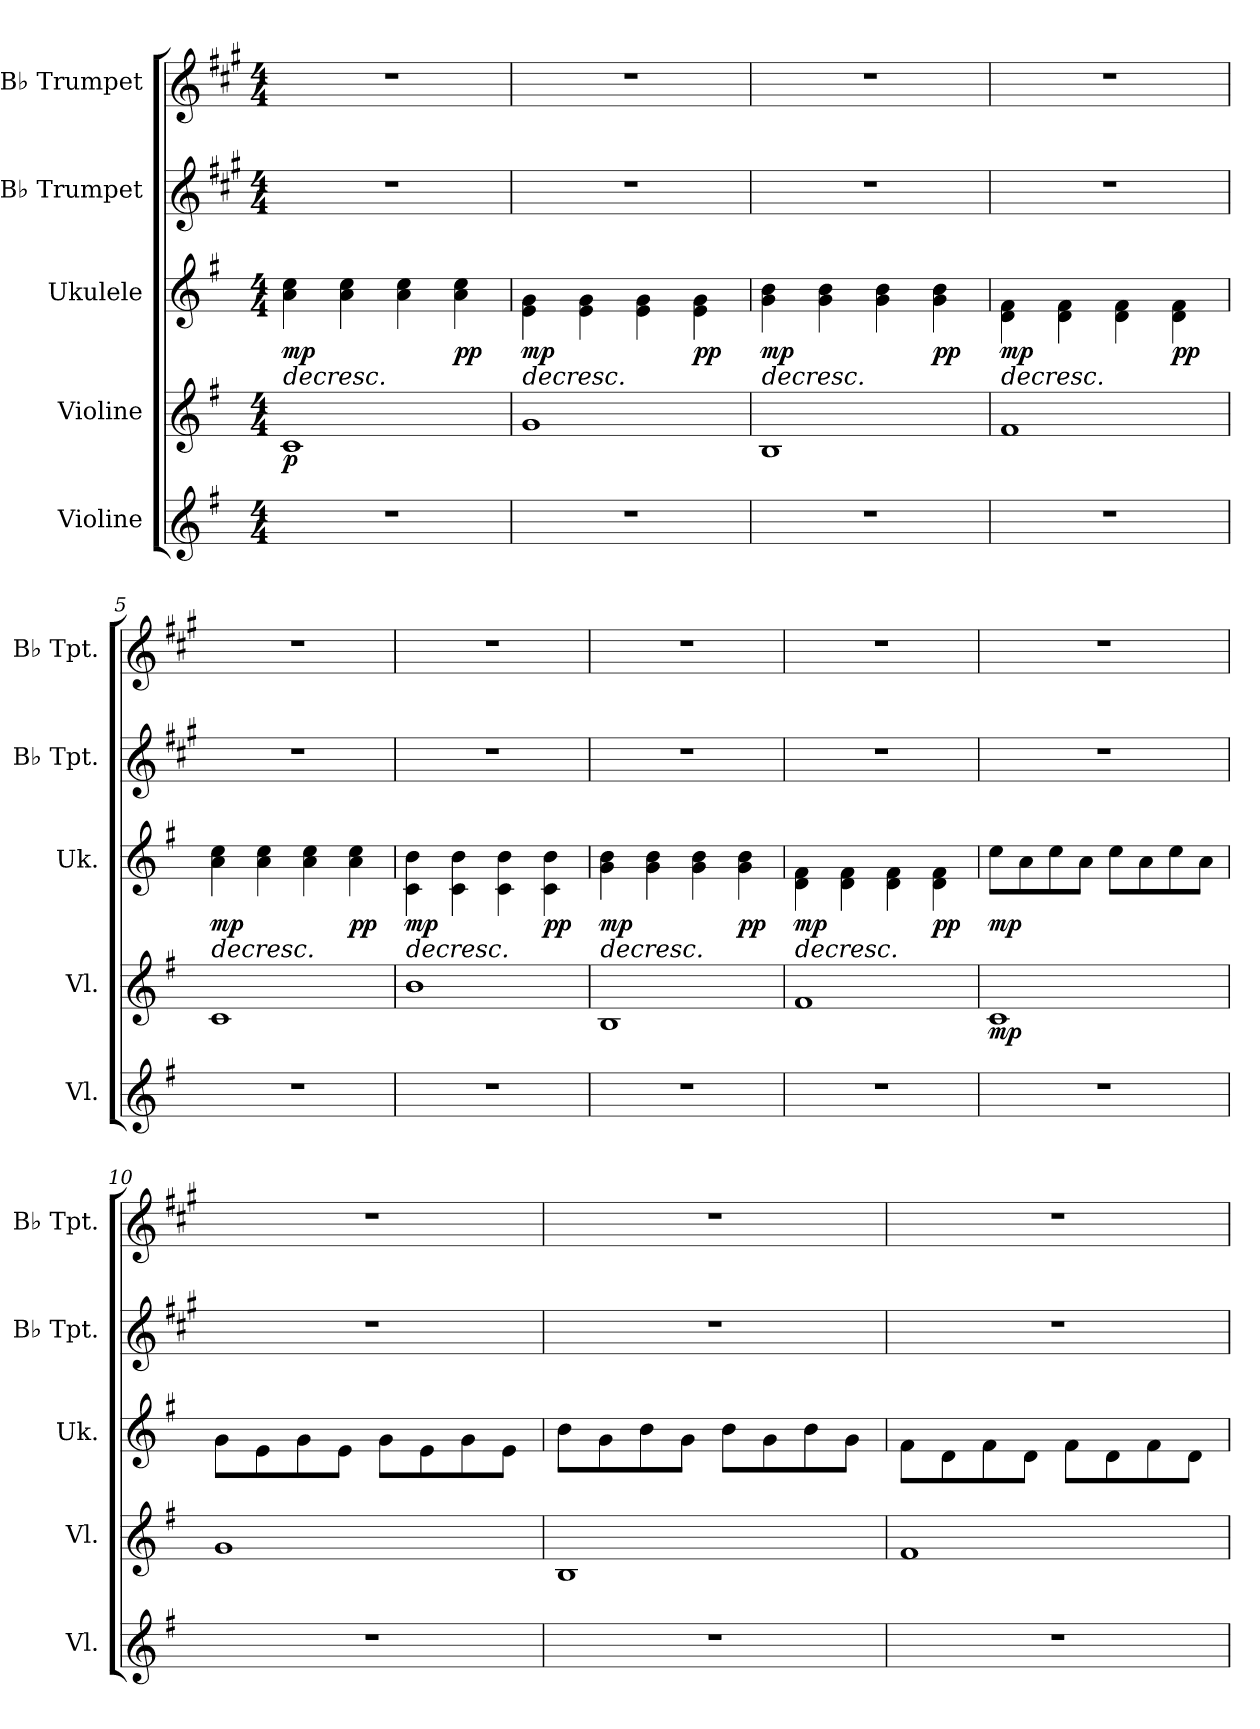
**kern	**kern	**dynam	**kern	**dynam	**kern	**kern
*part5	*part4	*part4	*part3	*part3	*part2	*part1
*staff5	*staff4	*staff4	*staff3	*staff3	*staff2	*staff1
*I"Violine	*I"Violine	*	*I"Ukulele	*	*I"B♭ Trumpet	*I"B♭ Trumpet
*I'Vl.	*I'Vl.	*	*I'Uk.	*	*I'B♭ Tpt.	*I'B♭ Tpt.
*	*	*	*stria4	*	*	*
*clefG2	*clefG2	*	*	*	*clefG2	*clefG2
*	*	*	*	*	*ITrd1c2	*ITrd1c2
*k[f#]	*k[f#]	*	*k[f#]	*	*k[f#]	*k[f#]
*M4/4	*M4/4	*	*M4/4	*	*M4/4	*M4/4
*MM63	*MM63	*	*MM63	*	*MM63	*MM63
=1	=1	=1	=1	=1	=1	=1
!	!	!LO:DY:b	!	!LO:HP:b	!	!
!	!	!	!	!LO:DY:n=1:b	!	!
1r	1c	p	4a\ 4cc\	> mp	1r	1r
.	.	.	4a\ 4cc\	.	.	.
.	.	.	4a\ 4cc\	.	.	.
!	!	!	!	!LO:DY:n=2:b	!	!
.	.	.	4a\ 4cc\	pp	.	.
.	.	.	.	]	.	.
=2	=2	=2	=2	=2	=2	=2
!	!	!	!	!LO:HP:b	!	!
!	!	!	!	!LO:DY:n=1:b	!	!
1r	1g	.	4e\ 4g\	> mp	1r	1r
.	.	.	4e\ 4g\	.	.	.
.	.	.	4e\ 4g\	.	.	.
!	!	!	!	!LO:DY:n=2:b	!	!
.	.	.	4e\ 4g\	pp	.	.
.	.	.	.	]	.	.
=3	=3	=3	=3	=3	=3	=3
!	!	!	!	!LO:HP:b	!	!
!	!	!	!	!LO:DY:n=1:b	!	!
1r	1B	.	4g\ 4b\	> mp	1r	1r
.	.	.	4g\ 4b\	.	.	.
.	.	.	4g\ 4b\	.	.	.
!	!	!	!	!LO:DY:n=2:b	!	!
.	.	.	4g\ 4b\	pp	.	.
.	.	.	.	]	.	.
=4	=4	=4	=4	=4	=4	=4
!	!	!	!	!LO:HP:b	!	!
!	!	!	!	!LO:DY:n=1:b	!	!
1r	1f#	.	4d\ 4f#\	> mp	1r	1r
.	.	.	4d\ 4f#\	.	.	.
.	.	.	4d\ 4f#\	.	.	.
!	!	!	!	!LO:DY:n=2:b	!	!
.	.	.	4d\ 4f#\	pp	.	.
.	.	.	.	]	.	.
=5	=5	=5	=5	=5	=5	=5
!	!	!	!	!LO:HP:b	!	!
!	!	!	!	!LO:DY:n=1:b	!	!
1r	1c	.	4a\ 4cc\	> mp	1r	1r
.	.	.	4a\ 4cc\	.	.	.
.	.	.	4a\ 4cc\	.	.	.
!	!	!	!	!LO:DY:n=2:b	!	!
.	.	.	4a\ 4cc\	pp	.	.
.	.	.	.	]	.	.
=6	=6	=6	=6	=6	=6	=6
!	!	!	!	!LO:HP:b	!	!
!	!	!	!	!LO:DY:n=1:b	!	!
1r	1b	.	4c\ 4b\	> mp	1r	1r
.	.	.	4c\ 4b\	.	.	.
.	.	.	4c\ 4b\	.	.	.
!	!	!	!	!LO:DY:n=2:b	!	!
.	.	.	4c\ 4b\	pp	.	.
.	.	.	.	]	.	.
=7	=7	=7	=7	=7	=7	=7
!	!	!	!	!LO:HP:b	!	!
!	!	!	!	!LO:DY:n=1:b	!	!
1r	1B	.	4g\ 4b\	> mp	1r	1r
.	.	.	4g\ 4b\	.	.	.
.	.	.	4g\ 4b\	.	.	.
!	!	!	!	!LO:DY:n=2:b	!	!
.	.	.	4g\ 4b\	pp	.	.
.	.	.	.	]	.	.
=8	=8	=8	=8	=8	=8	=8
!	!	!	!	!LO:HP:b	!	!
!	!	!	!	!LO:DY:n=1:b	!	!
1r	1f#	.	4d\ 4f#\	> mp	1r	1r
.	.	.	4d\ 4f#\	.	.	.
.	.	.	4d\ 4f#\	.	.	.
!	!	!	!	!LO:DY:n=2:b	!	!
.	.	.	4d\ 4f#\	pp	.	.
.	.	.	.	]	.	.
!!LO:LB:g=z
=9	=9	=9	=9	=9	=9	=9
!	!	!LO:DY:b	!	!LO:DY:b	!	!
1r	1c	mp	8cc\L	mp	1r	1r
.	.	.	8a\	.	.	.
.	.	.	8cc\	.	.	.
.	.	.	8a\J	.	.	.
.	.	.	8cc\L	.	.	.
.	.	.	8a\	.	.	.
.	.	.	8cc\	.	.	.
.	.	.	8a\J	.	.	.
=10	=10	=10	=10	=10	=10	=10
1r	1g	.	8g\L	.	1r	1r
.	.	.	8e\	.	.	.
.	.	.	8g\	.	.	.
.	.	.	8e\J	.	.	.
.	.	.	8g\L	.	.	.
.	.	.	8e\	.	.	.
.	.	.	8g\	.	.	.
.	.	.	8e\J	.	.	.
=11	=11	=11	=11	=11	=11	=11
1r	1B	.	8b\L	.	1r	1r
.	.	.	8g\	.	.	.
.	.	.	8b\	.	.	.
.	.	.	8g\J	.	.	.
.	.	.	8b\L	.	.	.
.	.	.	8g\	.	.	.
.	.	.	8b\	.	.	.
.	.	.	8g\J	.	.	.
=12	=12	=12	=12	=12	=12	=12
1r	1f#	.	8f#\L	.	1r	1r
.	.	.	8d\	.	.	.
.	.	.	8f#\	.	.	.
.	.	.	8d\J	.	.	.
.	.	.	8f#\L	.	.	.
.	.	.	8d\	.	.	.
.	.	.	8f#\	.	.	.
.	.	.	8d\J	.	.	.
=	=	=	=	=	=	=
*-	*-	*-	*-	*-	*-	*-
